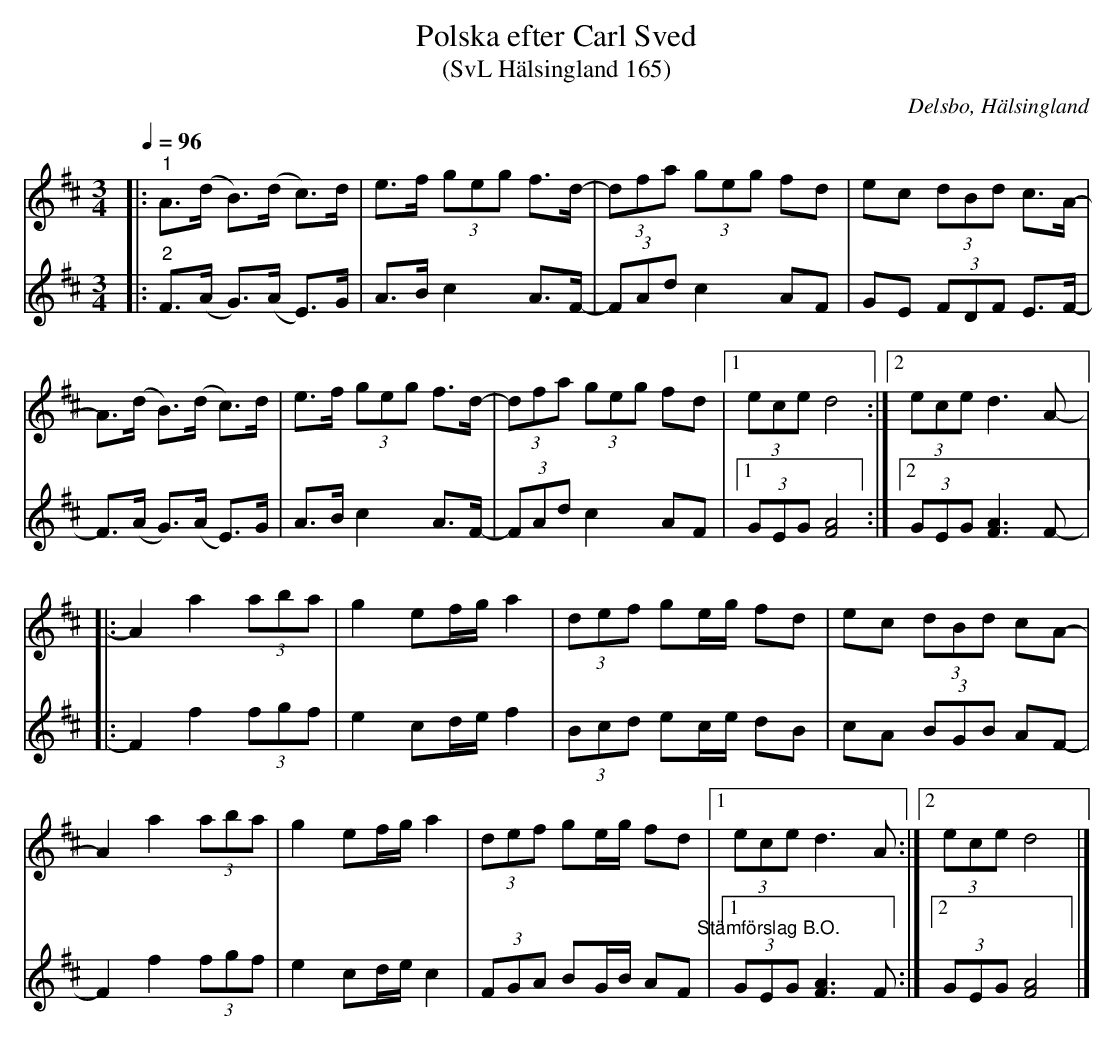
X:1
T:Polska efter Carl Sved
T:(SvL Hälsingland 165)
O:Delsbo, Hälsingland
L:1/8
Q:1/4=96
M:3/4
K:D
V:1
|:"^1" A>(d B>)(d c>)d | e>f (3geg f>d- | (3dfa (3geg fd | ec (3dBd c>A- |
A>(d B>)(d c>)d | e>f (3geg f>d- | (3dfa (3geg fd |1 (3ece d4 :|2 (3ece d3 A- |:
A2 a2 (3aba | g2 ef/g/ a2 | (3def ge/g/ fd | ec (3dBd cA- |
A2 a2 (3aba | g2 ef/g/ a2 | (3def ge/g/ fd |1 (3ece d3 A :|2 (3ece d4 |]
V:2
|:"^2" F>(A G>)(A E>)G | A>B c2 A>F- | (3FAd c2 AF | GE (3FDF E>F- |
F>(A G>)(A E>)G | A>B c2 A>F- | (3FAd c2 AF |1 (3GEG [FA]4 :|2 (3GEG [FA]3 F- |:
 F2 f2 (3fgf | e2 cd/e/ f2 | (3Bcd ec/e/ dB | cA (3BGB AF- |
F2 f2 (3fgf | e2 cd/e/ c2 | (3FGA BG/B/ AF"^Stämförslag B.O." |1 (3GEG [FA]3 F :|2 (3GEG [FA]4 |]
